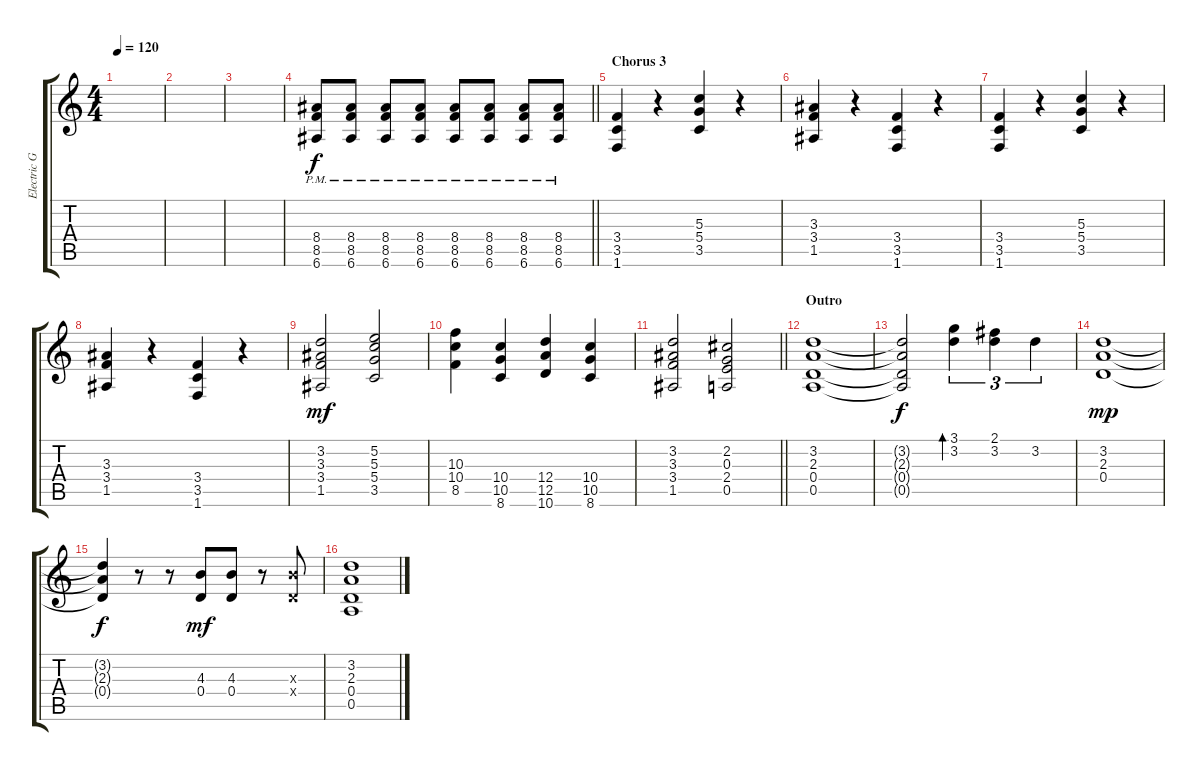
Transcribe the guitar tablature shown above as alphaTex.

\track ("Electric Guitar 1" "Electric G") {instrument distortionguitar}
\staff {score tabs}
\tuning (E4 B3 G3 D3 A2 E2) {hide}
\ts (4 4)
\tempo 120
\clef g2
\ks c
|
|
|
\barLineRight lightlight
(8.4{pm} 8.5{pm} 6.6{pm}).8{volume 12} (8.4{pm} 8.5{pm} 6.6{pm}).8 (8.4{pm} 8.5{pm} 6.6{pm}).8 (8.4{pm} 8.5{pm} 6.6{pm}).8 (8.4{pm} 8.5{pm} 6.6{pm}).8 (8.4{pm} 8.5{pm} 6.6{pm}).8 (8.4{pm} 8.5{pm} 6.6{pm}).8 (8.4{pm} 8.5{pm} 6.6{pm}).8 |
\section ("" "Chorus 3")
(3.4 3.5 1.6).4 r.4 (5.3 5.4 3.5).4 r.4 |
(3.3 3.4 1.5).4 r.4 (3.4 3.5 1.6).4 r.4 |
(3.4 3.5 1.6).4 r.4 (5.3 5.4 3.5).4 r.4 |
(3.3 3.4 1.5).4 r.4 (3.4 3.5 1.6).4 r.4 |
(3.2 3.3 3.4 1.5).2{dy mf} (5.2 5.3 5.4 3.5).2 |
(10.3 10.4 8.5).4 (10.4 10.5 8.6).4 (12.4 12.5 10.6).4 (10.4 10.5 8.6).4 |
\barLineRight lightlight
(3.2 3.3 3.4 1.5).2 (2.2 0.3 2.4 0.5).2 |
\section ("" "Outro")
(3.2 2.3 0.4 0.5).1 |
(3.2{t} 2.3{t} 0.4{t} 0.5{t}).2{dy f} (3.1 3.2).4{tu (3 2) bd 480} (2.1 3.2).4{tu (3 2)} 3.2.4{tu (3 2)} |
(3.2 2.3 0.4).1{dy mp} |
(3.2{t} 2.3{t} 0.4{t}).4{dy f} r.8 r.8 (4.3 0.4).8{dy mf} (4.3 0.4).8 r.8 (4.3{x} 0.4{x}).8 |
(3.2 2.3 0.4 0.5).1
